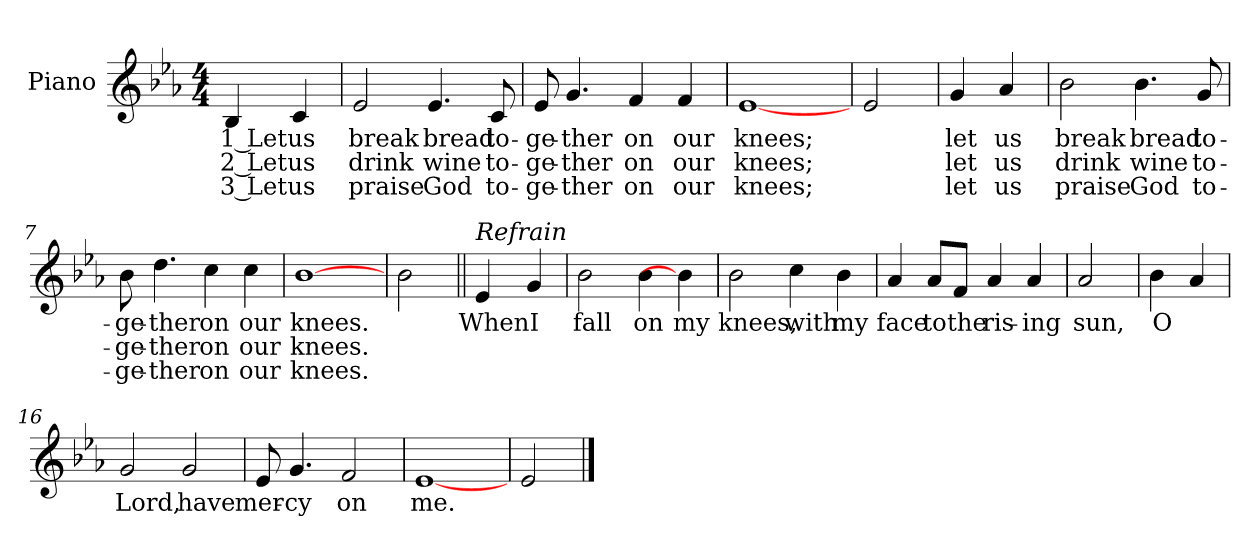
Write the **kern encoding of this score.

**kern	**text	**text	**text
*part1	*part1	*part1	*part1
*staff1	*staff1	*staff1	*staff1
*I"Piano	*	*	*
*I'Pno.	*	*	*
!!LO:PB:g=z
*clefG2	*	*	*
*k[b-e-a-]	*	*	*
*E-:	*	*	*
*M4/4	*	*	*
=	=	=	=
!	!LO:LY:b:color=#000000	!LO:LY:b:color=#000000	!LO:LY:b:color=#000000
4B-i/	1 Let	2 Let	3 Let
!	!LO:LY:b:color=#000000	!LO:LY:b:color=#000000	!LO:LY:b:color=#000000
4ci/	us	us	us
=1	=1	=1	=1
!	!LO:LY:b:color=#000000	!LO:LY:b:color=#000000	!LO:LY:b:color=#000000
2e-i/	break	drink	praise
!	!LO:LY:b:color=#000000	!LO:LY:b:color=#000000	!LO:LY:b:color=#000000
4.e-i/	bread	wine	God
!	!LO:LY:b:color=#000000	!LO:LY:b:color=#000000	!LO:LY:b:color=#000000
8ci/	to-	to-	to-
=2	=2	=2	=2
!	!LO:LY:b:color=#000000	!LO:LY:b:color=#000000	!LO:LY:b:color=#000000
8e-i/	-ge-	-ge-	-ge-
!	!LO:LY:b:color=#000000	!LO:LY:b:color=#000000	!LO:LY:b:color=#000000
4.gi/	-ther	-ther	-ther
!	!LO:LY:b:color=#000000	!LO:LY:b:color=#000000	!LO:LY:b:color=#000000
4fi/	on	on	on
!	!LO:LY:b:color=#000000	!LO:LY:b:color=#000000	!LO:LY:b:color=#000000
4fi/	our	our	our
=3	=3	=3	=3
!	!LO:LY:b:color=#000000	!LO:LY:b:color=#000000	!LO:LY:b:color=#000000
[1e-i/	knees;	knees;	knees;
=4	=4	=4	=4
2e-i/	.	.	.
!!LO:LB:g=z
=5	=5	=5	=5
!	!LO:LY:b:color=#000000	!LO:LY:b:color=#000000	!LO:LY:b:color=#000000
4gi/	let	let	let
!	!LO:LY:b:color=#000000	!LO:LY:b:color=#000000	!LO:LY:b:color=#000000
4a-i/	us	us	us
=6	=6	=6	=6
!	!LO:LY:b:color=#000000	!LO:LY:b:color=#000000	!LO:LY:b:color=#000000
2b-i\	break	drink	praise
!	!LO:LY:b:color=#000000	!LO:LY:b:color=#000000	!LO:LY:b:color=#000000
4.b-i\	bread	wine	God
!	!LO:LY:b:color=#000000	!LO:LY:b:color=#000000	!LO:LY:b:color=#000000
8gi/	to-	to-	to-
=7	=7	=7	=7
!	!LO:LY:b:color=#000000	!LO:LY:b:color=#000000	!LO:LY:b:color=#000000
8b-i\	-ge-	-ge-	-ge-
!	!LO:LY:b:color=#000000	!LO:LY:b:color=#000000	!LO:LY:b:color=#000000
4.ddi\	-ther	-ther	-ther
!	!LO:LY:b:color=#000000	!LO:LY:b:color=#000000	!LO:LY:b:color=#000000
4cci\	on	on	on
!	!LO:LY:b:color=#000000	!LO:LY:b:color=#000000	!LO:LY:b:color=#000000
4cci\	our	our	our
=8	=8	=8	=8
!	!LO:LY:b:color=#000000	!LO:LY:b:color=#000000	!LO:LY:b:color=#000000
[1b-i\	knees.	knees.	knees.
=9	=9	=9	=9
2b-i\	.	.	.
!!LO:LB:g=z
=10||	=10||	=10||	=10||
!LO:TX:a:i:t=Refrain	!	!	!
!	!LO:LY:b:color=#000000	!	!
4e-i/	When	.	.
!	!LO:LY:b:color=#000000	!	!
4gi/	I	.	.
=11	=11	=11	=11
!	!LO:LY:b:color=#000000	!	!
2b-i\	fall	.	.
!	!LO:LY:b:color=#000000	!	!
4b-i\	on	.	.
!	!LO:LY:b:color=#000000	!	!
4b-i\]	my	.	.
=12	=12	=12	=12
!	!LO:LY:b:color=#000000	!	!
2b-i\	knees,	.	.
!	!LO:LY:b:color=#000000	!	!
4cci\	with	.	.
!	!LO:LY:b:color=#000000	!	!
4b-i\	my	.	.
=13	=13	=13	=13
!	!LO:LY:b:color=#000000	!	!
4a-i/	face	.	.
!	!LO:LY:b:color=#000000	!	!
8a-i/L	to	.	.
!	!LO:LY:b:color=#000000	!	!
8fi/J	the	.	.
!	!LO:LY:b:color=#000000	!	!
4a-i/	ris-	.	.
!	!LO:LY:b:color=#000000	!	!
4a-i/	-ing	.	.
=14	=14	=14	=14
!	!LO:LY:b:color=#000000	!	!
2a-i/	sun,	.	.
!!LO:LB:g=z
=15	=15	=15	=15
!	!LO:LY:b:color=#000000	!	!
4b-i\	O	.	.
4a-i/	.	.	.
=16	=16	=16	=16
!	!LO:LY:b:color=#000000	!	!
2gi/	Lord,	.	.
!	!LO:LY:b:color=#000000	!	!
2gi/	have	.	.
=17	=17	=17	=17
!	!LO:LY:b:color=#000000	!	!
8e-i/	mer-	.	.
!	!LO:LY:b:color=#000000	!	!
4.gi/	-cy	.	.
!	!LO:LY:b:color=#000000	!	!
2fi/	on	.	.
=18	=18	=18	=18
!	!LO:LY:b:color=#000000	!	!
[1e-i/	me.	.	.
=19	=19	=19	=19
2e-i/	.	.	.
==	==	==	==
*-	*-	*-	*-
